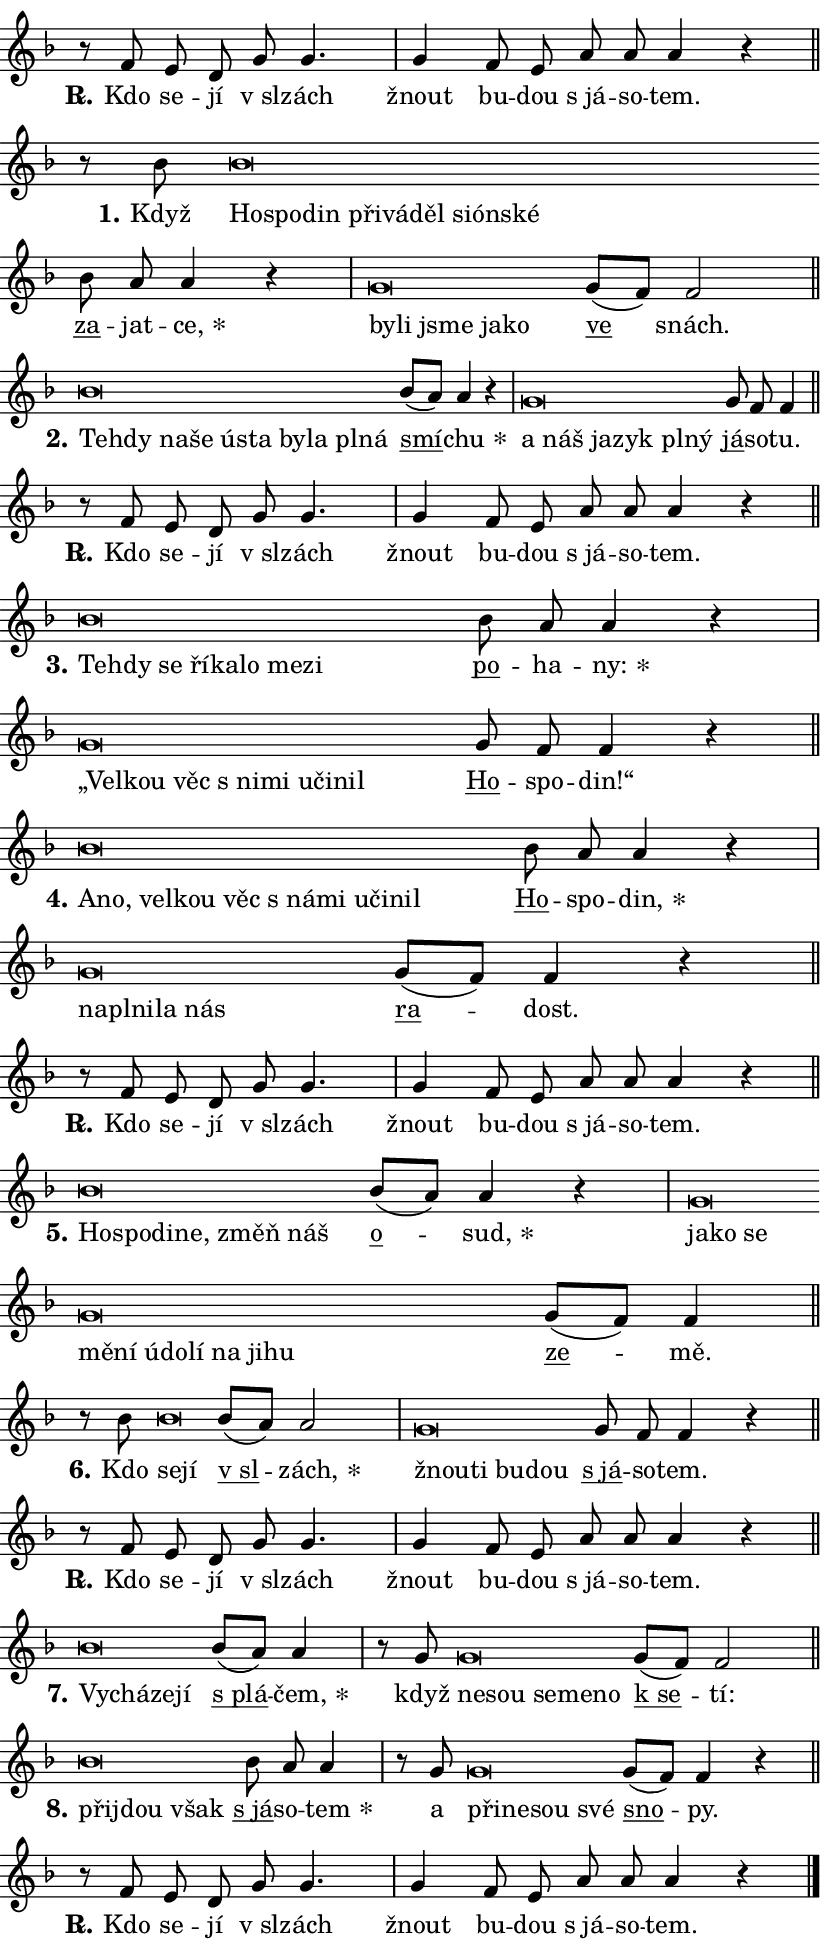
\version "2.24.0"
\header { tagline = "" }
\paper {
  indent = 0\cm
  top-margin = 0\cm
  right-margin = 0.13\cm % to fit lyric hyphens
  bottom-margin = 0\cm
  left-margin = 0\cm
  paper-width = 14\cm
  page-breaking = #ly:one-page-breaking
  system-system-spacing.basic-distance = #11
  score-system-spacing.basic-distance = #11
  ragged-last = ##f
}


%% Author: Thomas Morley
%% https://lists.gnu.org/archive/html/lilypond-user/2020-05/msg00002.html
#(define (line-position grob)
"Returns position of @var[grob} in current system:
   @code{'start}, if at first time-step
   @code{'end}, if at last time-step
   @code{'middle} otherwise
"
  (let* ((col (ly:item-get-column grob))
         (ln (ly:grob-object col 'left-neighbor))
         (rn (ly:grob-object col 'right-neighbor))
         (col-to-check-left (if (ly:grob? ln) ln col))
         (col-to-check-right (if (ly:grob? rn) rn col))
         (break-dir-left
           (and
             (ly:grob-property col-to-check-left 'non-musical #f)
             (ly:item-break-dir col-to-check-left)))
         (break-dir-right
           (and
             (ly:grob-property col-to-check-right 'non-musical #f)
             (ly:item-break-dir col-to-check-right))))
        (cond ((eqv? 1 break-dir-left) 'start)
              ((eqv? -1 break-dir-right) 'end)
              (else 'middle))))

#(define (tranparent-at-line-position vctor)
  (lambda (grob)
  "Relying on @code{line-position} select the relevant enry from @var{vctor}.
Used to determine transparency,"
    (case (line-position grob)
      ((end) (not (vector-ref vctor 0)))
      ((middle) (not (vector-ref vctor 1)))
      ((start) (not (vector-ref vctor 2))))))

noteHeadBreakVisibility =
#(define-music-function (break-visibility)(vector?)
"Makes @code{NoteHead}s transparent relying on @var{break-visibility}"
#{
  \override NoteHead.transparent =
    #(tranparent-at-line-position break-visibility)
#})

#(define delete-ledgers-for-transparent-note-heads
  (lambda (grob)
    "Reads whether a @code{NoteHead} is transparent.
If so this @code{NoteHead} is removed from @code{'note-heads} from
@var{grob}, which is supposed to be @code{LedgerLineSpanner}.
As a result ledgers are not printed for this @code{NoteHead}"
    (let* ((nhds-array (ly:grob-object grob 'note-heads))
           (nhds-list
             (if (ly:grob-array? nhds-array)
                 (ly:grob-array->list nhds-array)
                 '()))
           ;; Relies on the transparent-property being done before
           ;; Staff.LedgerLineSpanner.after-line-breaking is executed.
           ;; This is fragile ...
           (to-keep
             (remove
               (lambda (nhd)
                 (ly:grob-property nhd 'transparent #f))
               nhds-list)))
      ;; TODO find a better method to iterate over grob-arrays, similiar
      ;; to filter/remove etc for lists
      ;; For now rebuilt from scratch
      (set! (ly:grob-object grob 'note-heads)  '())
      (for-each
        (lambda (nhd)
          (ly:pointer-group-interface::add-grob grob 'note-heads nhd))
        to-keep))))

squashNotes = {
  \override NoteHead.X-extent = #'(-0.2 . 0.2)
  \override NoteHead.Y-extent = #'(-0.75 . 0)
  \override NoteHead.stencil =
    #(lambda (grob)
       (let ((pos (ly:grob-property grob 'staff-position)))
         (begin
           (if (< pos -7) (display "ERROR: Lower brevis then expected\n") (display ""))
           (if (<= pos -6) ly:text-interface::print ly:note-head::print))))
}
unSquashNotes = {
  \revert NoteHead.X-extent
  \revert NoteHead.Y-extent
  \revert NoteHead.stencil
}

hideNotes = \noteHeadBreakVisibility #begin-of-line-visible
unHideNotes = \noteHeadBreakVisibility #all-visible

% work-around for resetting accidentals
% https://lilypond.org/doc/v2.23/Documentation/notation/displaying-rhythms#unmetered-music
cadenzaMeasure = {
  \cadenzaOff
  \partial 1024 s1024
  \cadenzaOn
}

#(define-markup-command (accent layout props text) (markup?)
  "Underline accented syllable"
  (interpret-markup layout props
    #{\markup \override #'(offset . 4.3) \underline { #text }#}))

responsum = \markup \concat {
  "R" \hspace #-1.05 \path #0.1 #'((moveto 0 0.07) (lineto 0.9 0.8)) \hspace #0.05 "."
}

spaceSize = #0.6828661417322834 % exact space size for TeX Gyre Schola

\layout {
  \context {
    \Staff
    \remove "Time_signature_engraver"
    \override LedgerLineSpanner.after-line-breaking = #delete-ledgers-for-transparent-note-heads
  }
  \context {
    \Lyrics {
      \override LyricSpace.minimum-distance = \spaceSize
      \override LyricText.font-name = #"TeX Gyre Schola"
      \override LyricText.font-size = 1
      \override StanzaNumber.font-name = #"TeX Gyre Schola Bold"
      \override StanzaNumber.font-size = 1
    }
  }
  \context {
    \Score 
    \override NoteHead.text =
      #(lambda (grob) 
        (let ((pos (ly:grob-property grob 'staff-position)))
          #{\markup {
            \combine
              \halign #-0.55 \raise #(if (= pos -6) 0 0.5) \override #'(thickness . 2) \draw-line #'(3.2 . 0)
              \musicglyph "noteheads.sM1"
          }#}))
  }
}

% magnetic-lyrics.ily
%
%   written by
%     Jean Abou Samra <jean@abou-samra.fr>
%     Werner Lemberg <wl@gnu.org>
%
%   adapted by
%     Jiri Hon <jiri.hon@gmail.com>
%
% Version 2022-Apr-15

% https://www.mail-archive.com/lilypond-user@gnu.org/msg149350.html

#(define (Left_hyphen_pointer_engraver context)
   "Collect syllable-hyphen-syllable occurrences in lyrics and store
them in properties.  This engraver only looks to the left.  For
example, if the lyrics input is @code{foo -- bar}, it does the
following.

@itemize @bullet
@item
Set the @code{text} property of the @code{LyricHyphen} grob between
@q{foo} and @q{bar} to @code{foo}.

@item
Set the @code{left-hyphen} property of the @code{LyricText} grob with
text @q{foo} to the @code{LyricHyphen} grob between @q{foo} and
@q{bar}.
@end itemize

Use this auxiliary engraver in combination with the
@code{lyric-@/text::@/apply-@/magnetic-@/offset!} hook."
   (let ((hyphen #f)
         (text #f))
     (make-engraver
      (acknowledgers
       ((lyric-syllable-interface engraver grob source-engraver)
        (set! text grob)))
      (end-acknowledgers
       ((lyric-hyphen-interface engraver grob source-engraver)
        ;(when (not (grob::has-interface grob 'lyric-space-interface))
          (set! hyphen grob)));)
      ((stop-translation-timestep engraver)
       (when (and text hyphen)
         (ly:grob-set-object! text 'left-hyphen hyphen))
       (set! text #f)
       (set! hyphen #f)))))

#(define (lyric-text::apply-magnetic-offset! grob)
   "If the space between two syllables is less than the value in
property @code{LyricText@/.details@/.squash-threshold}, move the right
syllable to the left so that it gets concatenated with the left
syllable.

Use this function as a hook for
@code{LyricText@/.after-@/line-@/breaking} if the
@code{Left_@/hyphen_@/pointer_@/engraver} is active."
   (let ((hyphen (ly:grob-object grob 'left-hyphen #f)))
     (when hyphen
       (let ((left-text (ly:spanner-bound hyphen LEFT)))
         (when (grob::has-interface left-text 'lyric-syllable-interface)
           (let* ((common (ly:grob-common-refpoint grob left-text X))
                  (this-x-ext (ly:grob-extent grob common X))
                  (left-x-ext
                   (begin
                     ;; Trigger magnetism for left-text.
                     (ly:grob-property left-text 'after-line-breaking)
                     (ly:grob-extent left-text common X)))
                  ;; `delta` is the gap width between two syllables.
                  (delta (- (interval-start this-x-ext)
                            (interval-end left-x-ext)))
                  (details (ly:grob-property grob 'details))
                  (threshold (assoc-get 'squash-threshold details 0.2)))
             (when (< delta threshold)
               (let* (;; We have to manipulate the input text so that
                      ;; ligatures crossing syllable boundaries are not
                      ;; disabled.  For languages based on the Latin
                      ;; script this is essentially a beautification.
                      ;; However, for non-Western scripts it can be a
                      ;; necessity.
                      (lt (ly:grob-property left-text 'text))
                      (rt (ly:grob-property grob 'text))
                      (is-space (grob::has-interface hyphen 'lyric-space-interface))
                      (space (if is-space " " ""))
                      (extra-delta (if is-space spaceSize 0))
                      ;; Append new syllable.
                      (ltrt-space (if (and (string? lt) (string? rt))
                                (string-append lt space rt)
                                (make-concat-markup (list lt space rt))))
                      ;; Right-align `ltrt` to the right side.
                      (ltrt-space-markup (grob-interpret-markup
                               grob
                               (make-translate-markup
                                (cons (interval-length this-x-ext) 0)
                                (make-right-align-markup ltrt-space)))))
                 (begin
                   ;; Don't print `left-text`.
                   (ly:grob-set-property! left-text 'stencil #f)
                   ;; Set text and stencil (which holds all collected
                   ;; syllables so far) and shift it to the left.
                   (ly:grob-set-property! grob 'text ltrt-space)
                   (ly:grob-set-property! grob 'stencil ltrt-space-markup)
                   (ly:grob-translate-axis! grob (- (- delta extra-delta)) X))))))))))


#(define (lyric-hyphen::displace-bounds-first grob)
   ;; Make very sure this callback isn't triggered too early.
   (let ((left (ly:spanner-bound grob LEFT))
         (right (ly:spanner-bound grob RIGHT)))
     (ly:grob-property left 'after-line-breaking)
     (ly:grob-property right 'after-line-breaking)
     (ly:lyric-hyphen::print grob)))

squashThreshold = #0.4

\layout {
  \context {
    \Lyrics
    \consists #Left_hyphen_pointer_engraver
    \override LyricText.after-line-breaking =
      #lyric-text::apply-magnetic-offset!
    \override LyricHyphen.stencil = #lyric-hyphen::displace-bounds-first
    \override LyricText.details.squash-threshold = \squashThreshold
    \override LyricHyphen.minimum-distance = 0
    \override LyricHyphen.minimum-length = \squashThreshold
  }
}

squashText = \override LyricText.details.squash-threshold = 9999
unSquashText = \override LyricText.details.squash-threshold = \squashThreshold

leftText = \override LyricText.self-alignment-X = #LEFT
unLeftText = \revert LyricText.self-alignment-X

starOffset = #(lambda (grob) 
                (let ((x_offset (ly:self-alignment-interface::aligned-on-x-parent grob)))
                  (if (= x_offset 0) 0 (+ x_offset 1.2))))

star = #(define-music-function (syllable)(string?)
"Append star separator at the end of a syllable"
#{
  \once \override LyricText.X-offset = #starOffset
  \lyricmode { \markup {
    #syllable
    \override #'((font-name . "TeX Gyre Schola Bold")) \hspace #0.2 \lower #0.65 \larger "*"
  } }
#})

starAccent = #(define-music-function (syllable)(string?)
"Append star separator at the end of a syllable and make accent"
#{
  \once \override LyricText.X-offset = #starOffset
  \lyricmode { \markup {
    \accent #syllable
    \override #'((font-name . "TeX Gyre Schola Bold")) \hspace #0.2 \lower #0.65 \larger "*"
  } }
#})

breath = #(define-music-function (syllable)(string?)
"Append breathing indicator at the end of a syllable"
#{
  \lyricmode { \markup { #syllable "+" } }
#})

optionalBreath = #(define-music-function (syllable)(string?)
"Append optional breathing indicator at the end of a syllable"
#{
  \lyricmode { \markup { #syllable "(+)" } }
#})


\score {
    <<
        \new Voice = "melody" { \cadenzaOn \key f \major \relative { r8 f' e d g g4. \cadenzaMeasure \bar "|" g4 f8 e a a a4 r \cadenzaMeasure \bar "||" \break } }
        \new Lyrics \lyricsto "melody" { \lyricmode { \set stanza = \responsum
Kdo se -- jí "v sl" -- zách žnout bu -- dou "s já" -- so -- tem. } }
    >>
    \layout {}
}

\score {
    <<
        \new Voice = "melody" { \cadenzaOn \key f \major \relative { r8 bes'8 \squashNotes bes\breve*1/16 \hideNotes \breve*1/16 \bar "" \breve*1/16 \bar "" \breve*1/16 \bar "" \breve*1/16 \bar "" \breve*1/16 \bar "" \breve*1/16 \bar "" \breve*1/16 \breve*1/16 \bar "" \unHideNotes \unSquashNotes \bar "" bes8 a a4 r \cadenzaMeasure \bar "|" \squashNotes g\breve*1/16 \hideNotes \breve*1/16 \bar "" \breve*1/16 \bar "" \breve*1/16 \breve*1/16 \bar "" \unHideNotes \unSquashNotes \bar "" g8[( f)] f2 \cadenzaMeasure \bar "||" \break } }
        \new Lyrics \lyricsto "melody" { \lyricmode { \set stanza = "1."
Když \leftText Ho -- \squashText spo -- din při -- vá -- děl si -- ón -- ské \unLeftText \unSquashText \markup \accent za -- jat -- \star ce, \leftText by -- \squashText li jsme ja -- ko \unLeftText \unSquashText \markup \accent ve snách. } }
    >>
    \layout {}
}

\score {
    <<
        \new Voice = "melody" { \cadenzaOn \key f \major \relative { \squashNotes bes'\breve*1/16 \hideNotes \breve*1/16 \bar "" \breve*1/16 \bar "" \breve*1/16 \bar "" \breve*1/16 \bar "" \breve*1/16 \bar "" \breve*1/16 \bar "" \breve*1/16 \bar "" \breve*1/16 \breve*1/16 \bar "" \unHideNotes \unSquashNotes \bar "" bes8[( a)] a4 r \cadenzaMeasure \bar "|" \squashNotes g\breve*1/16 \hideNotes \breve*1/16 \bar "" \breve*1/16 \bar "" \breve*1/16 \bar "" \breve*1/16 \breve*1/16 \bar "" \unHideNotes \unSquashNotes \bar "" g8 f f4 \cadenzaMeasure \bar "||" \break } }
        \new Lyrics \lyricsto "melody" { \lyricmode { \set stanza = "2."
\leftText Teh -- \squashText dy na -- še ú -- sta by -- la pl -- ná \unLeftText \unSquashText \markup \accent smí -- \star chu \leftText a \squashText náš ja -- zyk pl -- ný \unLeftText \unSquashText \markup \accent já -- so -- tu. } }
    >>
    \layout {}
}

\score {
    <<
        \new Voice = "melody" { \cadenzaOn \key f \major \relative { r8 f' e d g g4. \cadenzaMeasure \bar "|" g4 f8 e a a a4 r \cadenzaMeasure \bar "||" \break } }
        \new Lyrics \lyricsto "melody" { \lyricmode { \set stanza = \responsum
Kdo se -- jí "v sl" -- zách žnout bu -- dou "s já" -- so -- tem. } }
    >>
    \layout {}
}

\score {
    <<
        \new Voice = "melody" { \cadenzaOn \key f \major \relative { \squashNotes bes'\breve*1/16 \hideNotes \breve*1/16 \bar "" \breve*1/16 \bar "" \breve*1/16 \bar "" \breve*1/16 \bar "" \breve*1/16 \bar "" \breve*1/16 \breve*1/16 \bar "" \unHideNotes \unSquashNotes \bar "" bes8 a a4 r \cadenzaMeasure \bar "|" \squashNotes g\breve*1/16 \hideNotes \breve*1/16 \bar "" \breve*1/16 \bar "" \breve*1/16 \bar "" \breve*1/16 \bar "" \breve*1/16 \bar "" \breve*1/16 \breve*1/16 \bar "" \unHideNotes \unSquashNotes \bar "" g8 f f4 r \cadenzaMeasure \bar "||" \break } }
        \new Lyrics \lyricsto "melody" { \lyricmode { \set stanza = "3."
\leftText Teh -- \squashText dy se ří -- ka -- lo me -- zi \unLeftText \unSquashText \markup \accent po -- ha -- \star ny: \leftText „Vel -- \squashText kou věc "s ni" -- mi u -- či -- nil \unLeftText \unSquashText \markup \accent Ho -- spo -- din!“ } }
    >>
    \layout {}
}

\score {
    <<
        \new Voice = "melody" { \cadenzaOn \key f \major \relative { \squashNotes bes'\breve*1/16 \hideNotes \breve*1/16 \bar "" \breve*1/16 \bar "" \breve*1/16 \bar "" \breve*1/16 \bar "" \breve*1/16 \bar "" \breve*1/16 \bar "" \breve*1/16 \bar "" \breve*1/16 \breve*1/16 \bar "" \unHideNotes \unSquashNotes \bar "" bes8 a a4 r \cadenzaMeasure \bar "|" \squashNotes g\breve*1/16 \hideNotes \breve*1/16 \bar "" \breve*1/16 \bar "" \breve*1/16 \breve*1/16 \bar "" \unHideNotes \unSquashNotes \bar "" g8[( f)] f4 r \cadenzaMeasure \bar "||" \break } }
        \new Lyrics \lyricsto "melody" { \lyricmode { \set stanza = "4."
\leftText A -- \squashText no, vel -- kou věc "s ná" -- mi u -- či -- nil \unLeftText \unSquashText \markup \accent Ho -- spo -- \star din, \leftText na -- \squashText pl -- ni -- la nás \unLeftText \unSquashText \markup \accent ra -- dost. } }
    >>
    \layout {}
}

\score {
    <<
        \new Voice = "melody" { \cadenzaOn \key f \major \relative { r8 f' e d g g4. \cadenzaMeasure \bar "|" g4 f8 e a a a4 r \cadenzaMeasure \bar "||" \break } }
        \new Lyrics \lyricsto "melody" { \lyricmode { \set stanza = \responsum
Kdo se -- jí "v sl" -- zách žnout bu -- dou "s já" -- so -- tem. } }
    >>
    \layout {}
}

\score {
    <<
        \new Voice = "melody" { \cadenzaOn \key f \major \relative { \squashNotes bes'\breve*1/16 \hideNotes \breve*1/16 \bar "" \breve*1/16 \bar "" \breve*1/16 \bar "" \breve*1/16 \breve*1/16 \bar "" \unHideNotes \unSquashNotes \bar "" bes8[( a)] a4 r \cadenzaMeasure \bar "|" \squashNotes g\breve*1/16 \hideNotes \breve*1/16 \bar "" \breve*1/16 \bar "" \breve*1/16 \bar "" \breve*1/16 \bar "" \breve*1/16 \bar "" \breve*1/16 \bar "" \breve*1/16 \bar "" \breve*1/16 \bar "" \breve*1/16 \breve*1/16 \bar "" \unHideNotes \unSquashNotes \bar "" g8[( f)] f4 \cadenzaMeasure \bar "||" \break } }
        \new Lyrics \lyricsto "melody" { \lyricmode { \set stanza = "5."
\leftText Ho -- \squashText spo -- di -- ne, změň náš \unLeftText \unSquashText \markup \accent o -- \star sud, \leftText ja -- \squashText ko se mě -- ní ú -- do -- lí na ji -- hu \unLeftText \unSquashText \markup \accent ze -- mě. } }
    >>
    \layout {}
}

\score {
    <<
        \new Voice = "melody" { \cadenzaOn \key f \major \relative { r8 bes'8 \squashNotes bes\breve*1/16 \hideNotes \breve*1/16 \bar "" \unHideNotes \unSquashNotes \bar "" bes8[( a)] a2 \cadenzaMeasure \bar "|" \squashNotes g\breve*1/16 \hideNotes \breve*1/16 \bar "" \breve*1/16 \breve*1/16 \bar "" \unHideNotes \unSquashNotes \bar "" g8 f f4 r \cadenzaMeasure \bar "||" \break } }
        \new Lyrics \lyricsto "melody" { \lyricmode { \set stanza = "6."
Kdo \leftText se -- \squashText jí \unLeftText \unSquashText \markup \accent "v sl" -- \star zách, \leftText žnou -- \squashText ti bu -- dou \unLeftText \unSquashText \markup \accent "s já" -- so -- tem. } }
    >>
    \layout {}
}

\score {
    <<
        \new Voice = "melody" { \cadenzaOn \key f \major \relative { r8 f' e d g g4. \cadenzaMeasure \bar "|" g4 f8 e a a a4 r \cadenzaMeasure \bar "||" \break } }
        \new Lyrics \lyricsto "melody" { \lyricmode { \set stanza = \responsum
Kdo se -- jí "v sl" -- zách žnout bu -- dou "s já" -- so -- tem. } }
    >>
    \layout {}
}

\score {
    <<
        \new Voice = "melody" { \cadenzaOn \key f \major \relative { \squashNotes bes'\breve*1/16 \hideNotes \breve*1/16 \bar "" \breve*1/16 \breve*1/16 \bar "" \unHideNotes \unSquashNotes \bar "" bes8[( a)] a4 \cadenzaMeasure \bar "|" r8 g8 \squashNotes g\breve*1/16 \hideNotes \breve*1/16 \bar "" \breve*1/16 \bar "" \breve*1/16 \breve*1/16 \bar "" \unHideNotes \unSquashNotes \bar "" g8[( f)] f2 \cadenzaMeasure \bar "||" \break } }
        \new Lyrics \lyricsto "melody" { \lyricmode { \set stanza = "7."
\leftText Vy -- \squashText chá -- ze -- jí \unLeftText \unSquashText \markup \accent "s plá" -- \star čem, když \leftText ne -- \squashText sou se -- me -- no \unLeftText \unSquashText \markup \accent "k se" -- tí: } }
    >>
    \layout {}
}

\score {
    <<
        \new Voice = "melody" { \cadenzaOn \key f \major \relative { \squashNotes bes'\breve*1/16 \hideNotes \breve*1/16 \breve*1/16 \bar "" \unHideNotes \unSquashNotes \bar "" bes8 a a4 \cadenzaMeasure \bar "|" r8 g8 \squashNotes g\breve*1/16 \hideNotes \breve*1/16 \bar "" \breve*1/16 \breve*1/16 \bar "" \unHideNotes \unSquashNotes \bar "" g8[( f)] f4 r \cadenzaMeasure \bar "||" \break } }
        \new Lyrics \lyricsto "melody" { \lyricmode { \set stanza = "8."
\leftText při -- \squashText jdou však \unLeftText \unSquashText \markup \accent "s já" -- so -- \star tem a \leftText při -- \squashText ne -- sou své \unLeftText \unSquashText \markup \accent sno -- py. } }
    >>
    \layout {}
}

\score {
    <<
        \new Voice = "melody" { \cadenzaOn \key f \major \relative { r8 f' e d g g4. \cadenzaMeasure \bar "|" g4 f8 e a a a4 r \cadenzaMeasure \bar "||" \break } \bar "|." }
        \new Lyrics \lyricsto "melody" { \lyricmode { \set stanza = \responsum
Kdo se -- jí "v sl" -- zách žnout bu -- dou "s já" -- so -- tem. } }
    >>
    \layout {}
}
